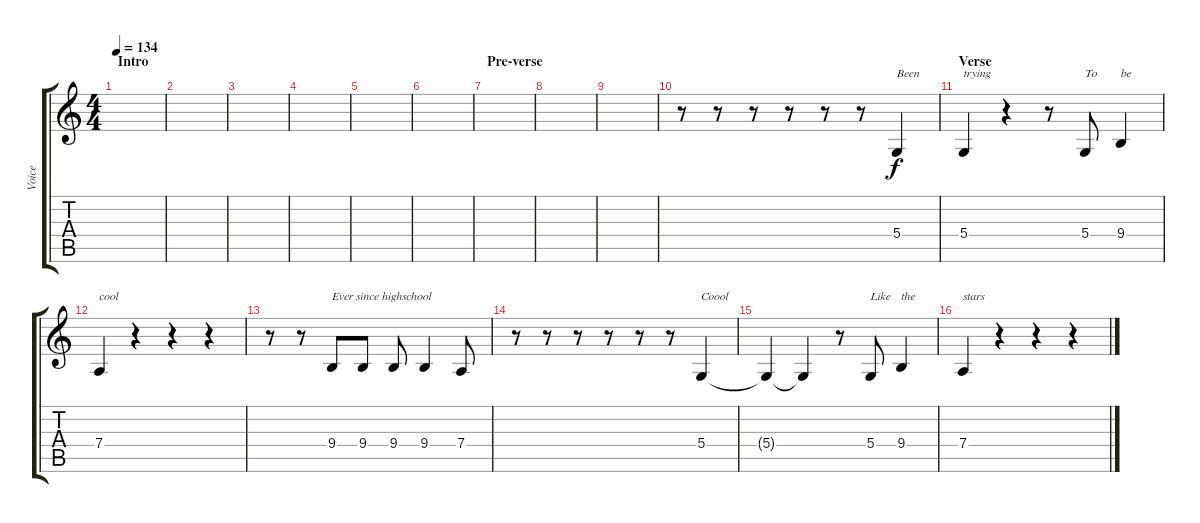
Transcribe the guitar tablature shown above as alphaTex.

\track ("Voice" "Voice") {instrument voiceoohs}
\staff {score tabs}
\tuning (E4 B3 G3 D3 A2 E2) {hide}
\ts (4 4)
\section ("" "Intro")
\tempo 134
\clef g2
\ks c
|
|
|
|
|
|
\section ("" "Pre-verse")
|
|
|
r.8 r.8 r.8 r.8 r.8 r.8 5.4.4{txt "Been"} |
\section ("" "Verse")
5.4.4{txt "trying"} r.4 r.8 5.4.8{txt "To"} 9.4.4{txt "be"} |
7.4.4{txt "cool"} r.4 r.4 r.4 |
r.8 r.8 9.4.8{txt "Ever since highschool"} 9.4.8 9.4.8 9.4.4 7.4.8 |
r.8 r.8 r.8 r.8 r.8 r.8 5.4.4{txt "Coool"} |
5.4{t}.4 5.4{t}.4 r.8 5.4.8{txt "Like"} 9.4.4{txt "the"} |
7.4.4{txt "stars"} r.4 r.4 r.4
